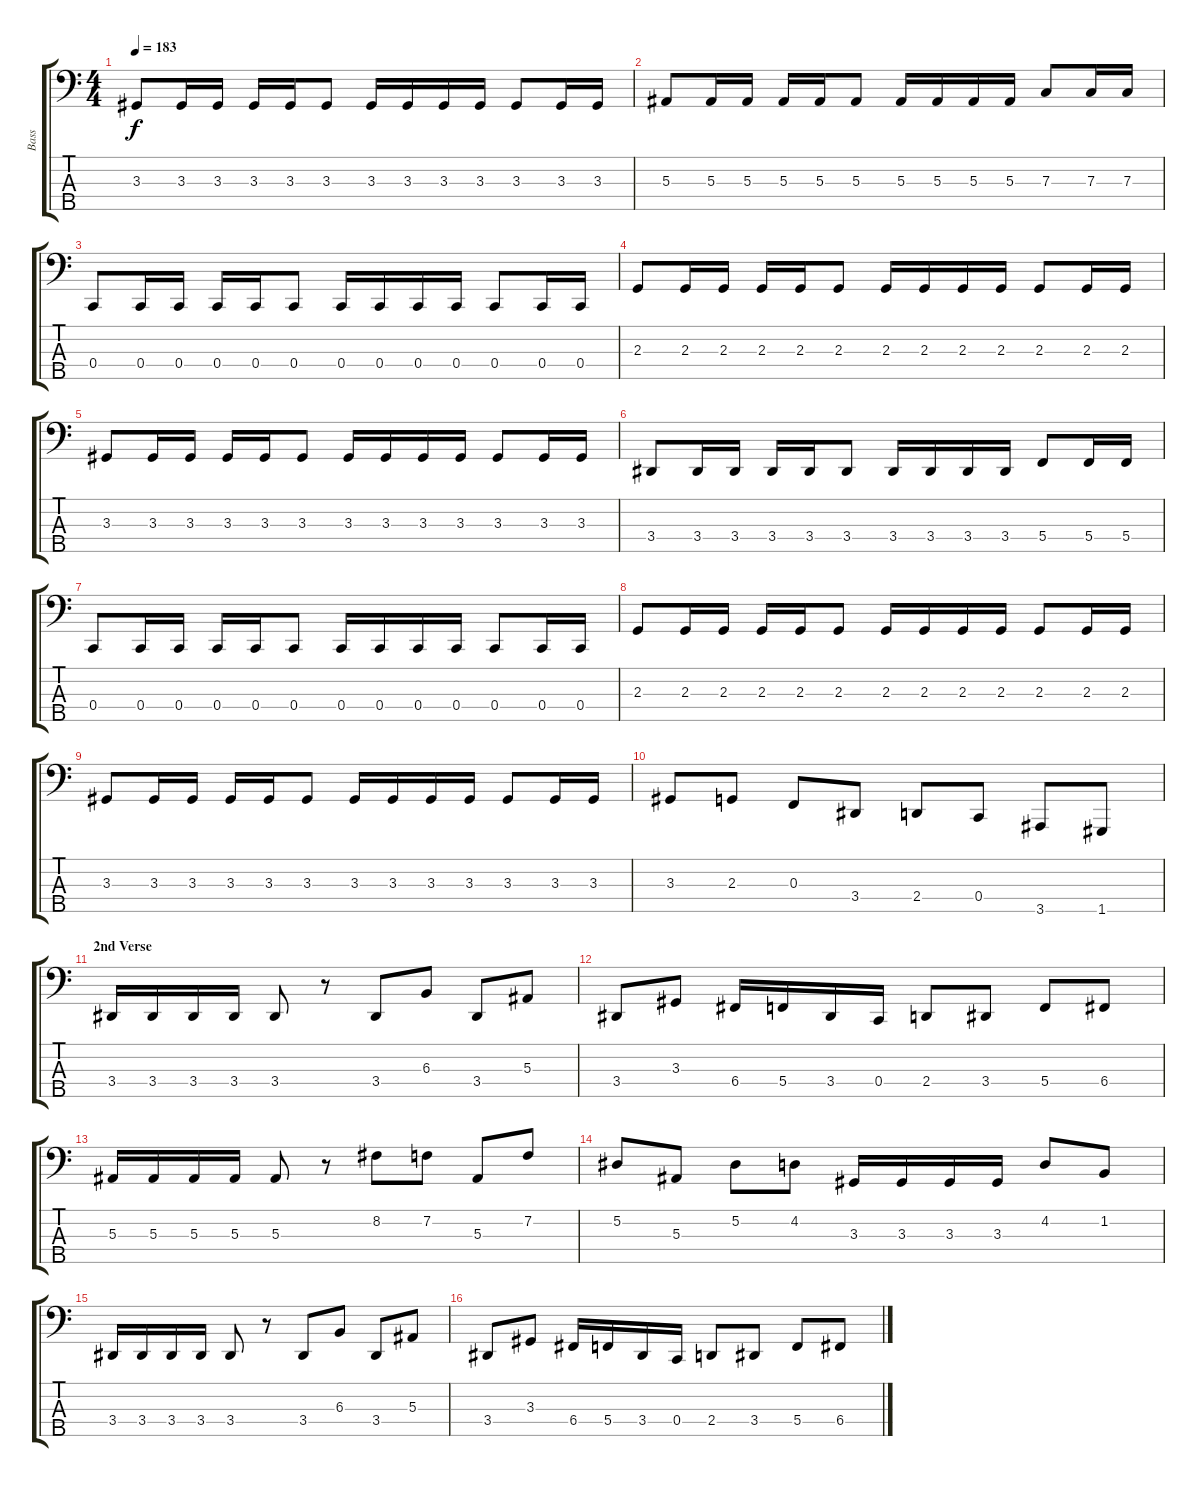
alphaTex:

\track ("Bass" "Bass") {instrument electricbassfinger}
\staff {score tabs}
\tuning (Eb2 Bb1 F1 C1 G0) {hide}
\ts (4 4)
\tempo 183
\clef f4
\ks c
3.3.8{dy f} 3.3.16 3.3.16 3.3.16 3.3.16 3.3.8 3.3.16 3.3.16 3.3.16 3.3.16 3.3.8 3.3.16 3.3.16 |
5.3.8 5.3.16 5.3.16 5.3.16 5.3.16 5.3.8 5.3.16 5.3.16 5.3.16 5.3.16 7.3.8 7.3.16 7.3.16 |
0.4.8 0.4.16 0.4.16 0.4.16 0.4.16 0.4.8 0.4.16 0.4.16 0.4.16 0.4.16 0.4.8 0.4.16 0.4.16 |
2.3.8 2.3.16 2.3.16 2.3.16 2.3.16 2.3.8 2.3.16 2.3.16 2.3.16 2.3.16 2.3.8 2.3.16 2.3.16 |
3.3.8 3.3.16 3.3.16 3.3.16 3.3.16 3.3.8 3.3.16 3.3.16 3.3.16 3.3.16 3.3.8 3.3.16 3.3.16 |
3.4.8 3.4.16 3.4.16 3.4.16 3.4.16 3.4.8 3.4.16 3.4.16 3.4.16 3.4.16 5.4.8 5.4.16 5.4.16 |
0.4.8 0.4.16 0.4.16 0.4.16 0.4.16 0.4.8 0.4.16 0.4.16 0.4.16 0.4.16 0.4.8 0.4.16 0.4.16 |
2.3.8 2.3.16 2.3.16 2.3.16 2.3.16 2.3.8 2.3.16 2.3.16 2.3.16 2.3.16 2.3.8 2.3.16 2.3.16 |
3.3.8 3.3.16 3.3.16 3.3.16 3.3.16 3.3.8 3.3.16 3.3.16 3.3.16 3.3.16 3.3.8 3.3.16 3.3.16 |
3.3.8 2.3.8 0.3.8 3.4.8 2.4.8 0.4.8 3.5.8 1.5.8 |
\section ("" "2nd Verse")
3.4.16 3.4.16 3.4.16 3.4.16 3.4.8 r.8 3.4.8 6.3.8 3.4.8 5.3.8 |
3.4.8 3.3.8 6.4.16 5.4.16 3.4.16 0.4.16 2.4.8 3.4.8 5.4.8 6.4.8 |
5.3.16 5.3.16 5.3.16 5.3.16 5.3.8 r.8 8.2.8 7.2.8 5.3.8 7.2.8 |
5.2.8 5.3.8 5.2.8 4.2.8 3.3.16 3.3.16 3.3.16 3.3.16 4.2.8 1.2.8 |
3.4.16 3.4.16 3.4.16 3.4.16 3.4.8 r.8 3.4.8 6.3.8 3.4.8 5.3.8 |
3.4.8 3.3.8 6.4.16 5.4.16 3.4.16 0.4.16 2.4.8 3.4.8 5.4.8 6.4.8
